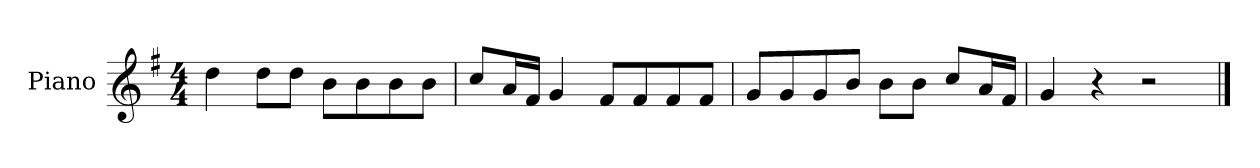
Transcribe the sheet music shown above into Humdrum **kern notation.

**kern
*part1
*staff1
*I"Piano
*I'P-no
*clefG2
*k[f#]
*M4/4
*MM90
=1
4dd\
8dd\L
8dd\J
8b\L
8b\
8b\
8b\J
=2
8cc/L
16a/L
16f#/JJ
4g/
8f#/L
8f#/
8f#/
8f#/J
=3
8g/L
8g/
8g/
8b/J
8b\L
8b\J
8cc/L
16a/L
16f#/JJ
=4
4g/
4r
2r
==
*-
